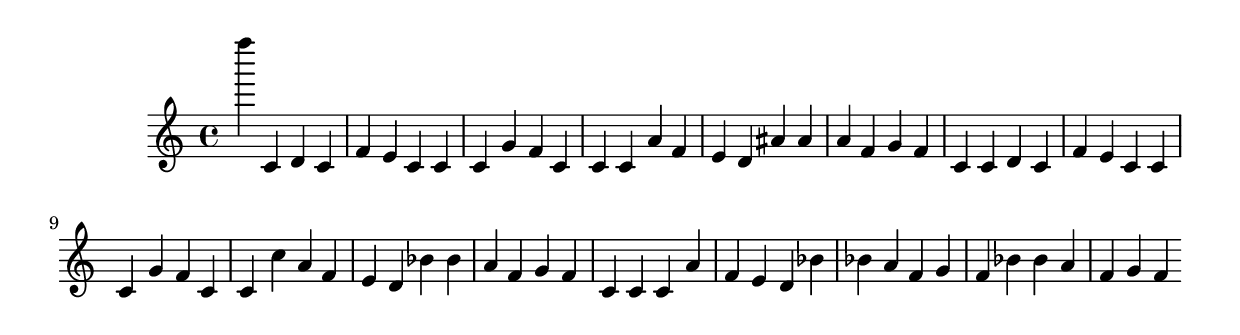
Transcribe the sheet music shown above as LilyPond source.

\version "2.23.6" 
\score{
 {
  <f''''> <c'> <d'> <c'> <f'> <e'> <c'> <c'> <c'> <g'> <f'> <c'> <c'> <c'> <a'> <f'> <e'> <d'> <ais'> <ais'> <a'> <f'> <g'> <f'> <c'> <c'> <d'> <c'> <f'> <e'> <c'> <c'> <c'> <g'> <f'> <c'> <c'> <c''> <a'> <f'> <e'> <d'> <bes'> <bes'> <a'> <f'> <g'> <f'> <c'> <c'> <c'> <a'> <f'> <e'> <d'> <bes'> <bes'> <a'> <f'> <g'> <f'> <bes'> <bes'> <a'> <f'> <g'> <f'> 
 }
 \layout { }
 \midi { }
}